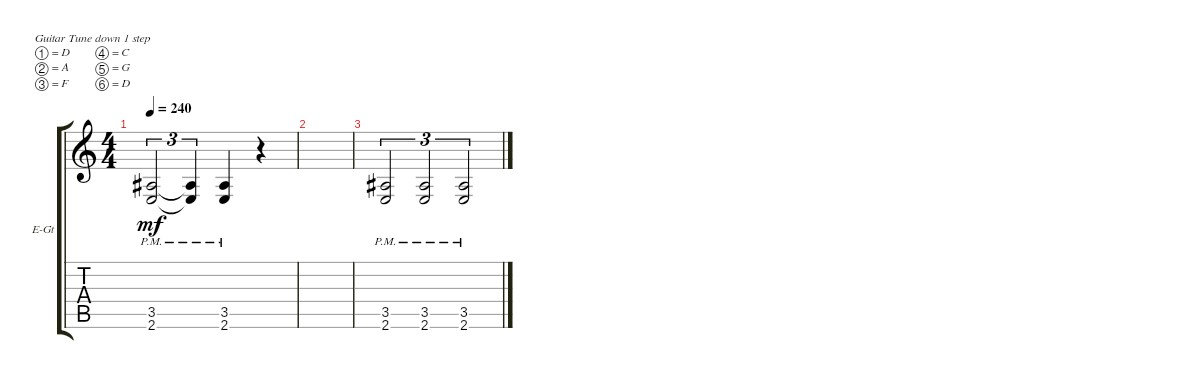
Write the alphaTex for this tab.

\defaultSystemsLayout 4
\bracketExtendMode groupsimilarinstruments
\firstSystemTrackNameOrientation horizontal
\otherSystemsTrackNameOrientation horizontal
\track ("Electric Guitar" "E-Gt") {mute instrument overdrivenguitar}
\staff {score tabs}
\tuning (D4 A3 F3 C3 G2 D2)
\ts (4 4)
\tempo 240
\clef g2
\scale
0.487395
\ks c
(2.6{pm} 3.5{pm}).2{tu (3 2) dy mf instrument overdrivenguitar} (3.5{pm t} 2.6{pm t}).4{tu (3 2)} (2.6{pm} 3.5{pm}).4 r.4 |
\scale
0.256303 |
\scale
0.256303 (2.6{pm} 3.5{pm}).2{tu (3 2)} (2.6{pm} 3.5{pm}).2{tu (3 2)} (2.6{pm} 3.5{pm}).2{tu (3 2)} |
\scale
0.256303 |
\scale
0.487395
